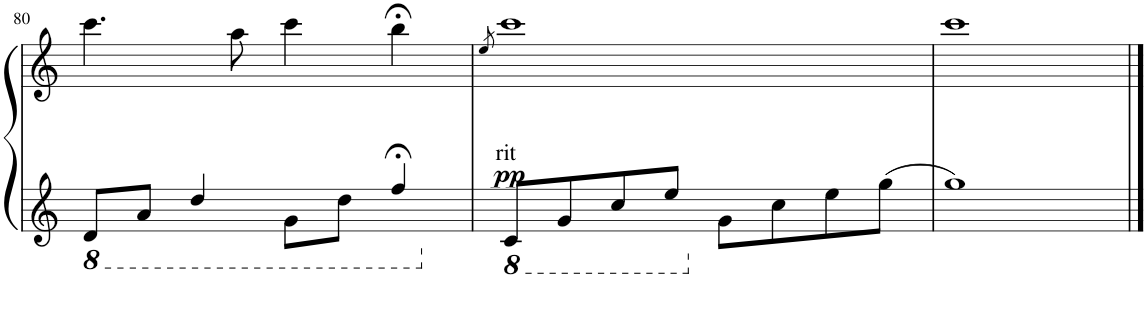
**kern	**kern	**text	**dynam
*part1	*part1	*part1	*part1
*staff2	*staff1	*staff1	*staff1/2
*I"Piano	*	*	*
*I'Pno	*	*	*
!!LO:PB:g=z
*clefG2	*clefG2	*	*
*k[]	*k[]	*	*
*M4/4	*M4/4	*	*
*8ba	*	*	*
=80	=80	=80	=80
8D/L	4.ccc\	.	.
8A/J	.	.	.
4d/	.	.	.
.	8aa\	.	.
8G\L	4ccc\	.	.
8d\J	.	.	.
4f;</	4bb;<\	.	.
=81	=81	=81	=81
.	8qee/	.	.
*X8ba	*	*	*
*8ba	*	*	*
!	!	!LO:LY:b	!LO:DY:b
8C/L	1ccc	rit	pp
8G/	.	.	.
8c/	.	.	.
8e/J	.	.	.
*X8ba	*	*	*
8g\L	.	.	.
8cc\	.	.	.
8ee\	.	.	.
8gg\J	.	.	.
=82	=82	=82	=82
1gg	1ccc	.	.
==	==	==	==
*-	*-	*-	*-
